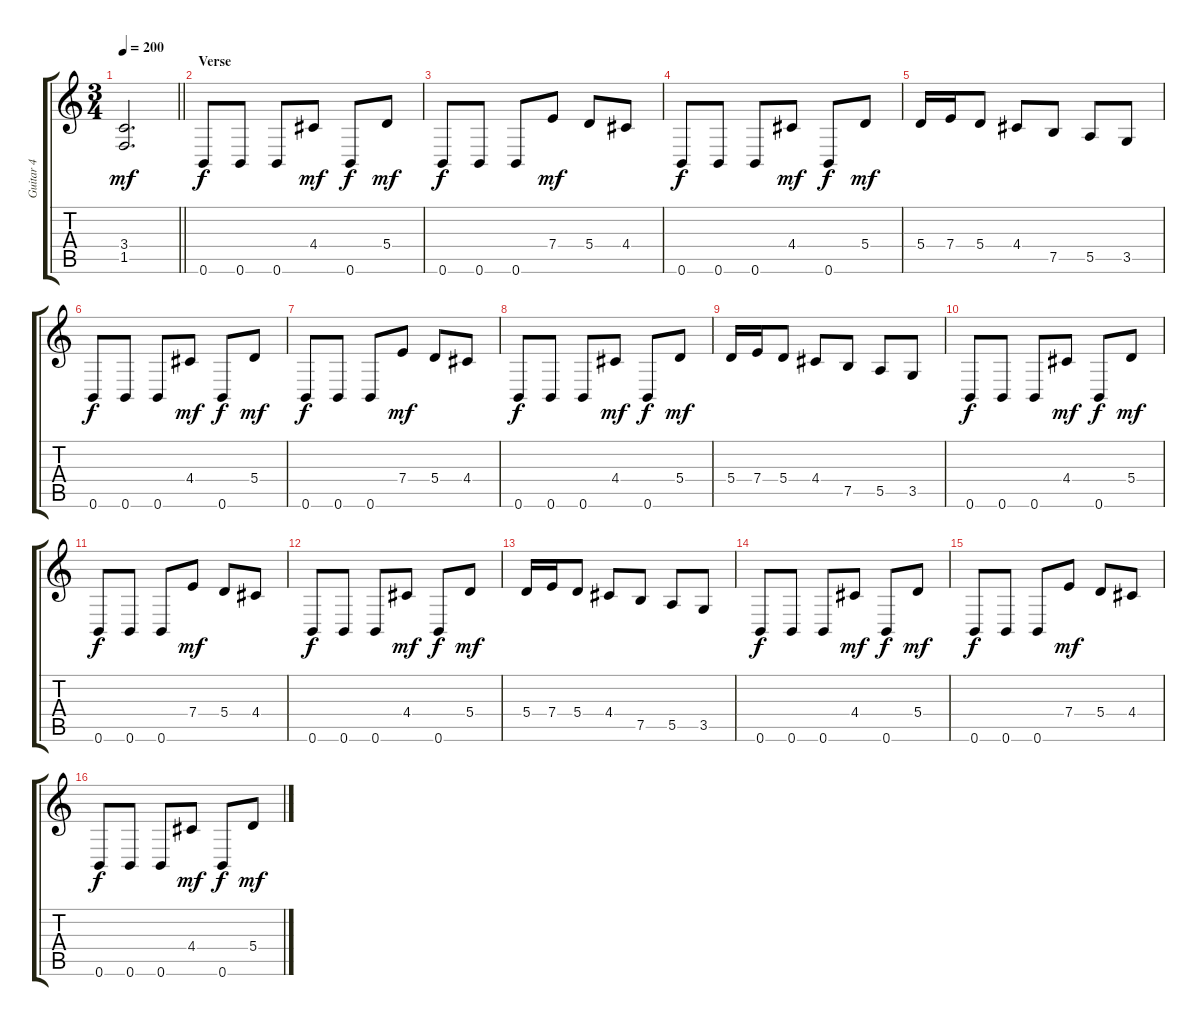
\track ("Guitar 4" "Guitar 4") {instrument distortionguitar}
\staff {score tabs}
\tuning (B3 Gb3 D3 A2 E2 B1) {hide}
\ts (3 4)
\tempo 200
\clef g2
\barLineRight lightlight
\ks c
(3.4 1.5).2{d dy mf} |
\section ("" "Verse")
0.6.8{dy f} 0.6.8 0.6.8 4.4.8{dy mf} 0.6.8{dy f} 5.4.8{dy mf} |
0.6.8{dy f} 0.6.8 0.6.8 7.4.8{dy mf} 5.4.8 4.4.8 |
0.6.8{dy f} 0.6.8 0.6.8 4.4.8{dy mf} 0.6.8{dy f} 5.4.8{dy mf} |
5.4.16 7.4.16 5.4.8 4.4.8 7.5.8 5.5.8 3.5.8 |
0.6.8{dy f} 0.6.8 0.6.8 4.4.8{dy mf} 0.6.8{dy f} 5.4.8{dy mf} |
0.6.8{dy f} 0.6.8 0.6.8 7.4.8{dy mf} 5.4.8 4.4.8 |
0.6.8{dy f} 0.6.8 0.6.8 4.4.8{dy mf} 0.6.8{dy f} 5.4.8{dy mf} |
5.4.16 7.4.16 5.4.8 4.4.8 7.5.8 5.5.8 3.5.8 |
0.6.8{dy f} 0.6.8 0.6.8 4.4.8{dy mf} 0.6.8{dy f} 5.4.8{dy mf} |
0.6.8{dy f} 0.6.8 0.6.8 7.4.8{dy mf} 5.4.8 4.4.8 |
0.6.8{dy f} 0.6.8 0.6.8 4.4.8{dy mf} 0.6.8{dy f} 5.4.8{dy mf} |
5.4.16 7.4.16 5.4.8 4.4.8 7.5.8 5.5.8 3.5.8 |
0.6.8{dy f} 0.6.8 0.6.8 4.4.8{dy mf} 0.6.8{dy f} 5.4.8{dy mf} |
0.6.8{dy f} 0.6.8 0.6.8 7.4.8{dy mf} 5.4.8 4.4.8 |
0.6.8{dy f} 0.6.8 0.6.8 4.4.8{dy mf} 0.6.8{dy f} 5.4.8{dy mf}
